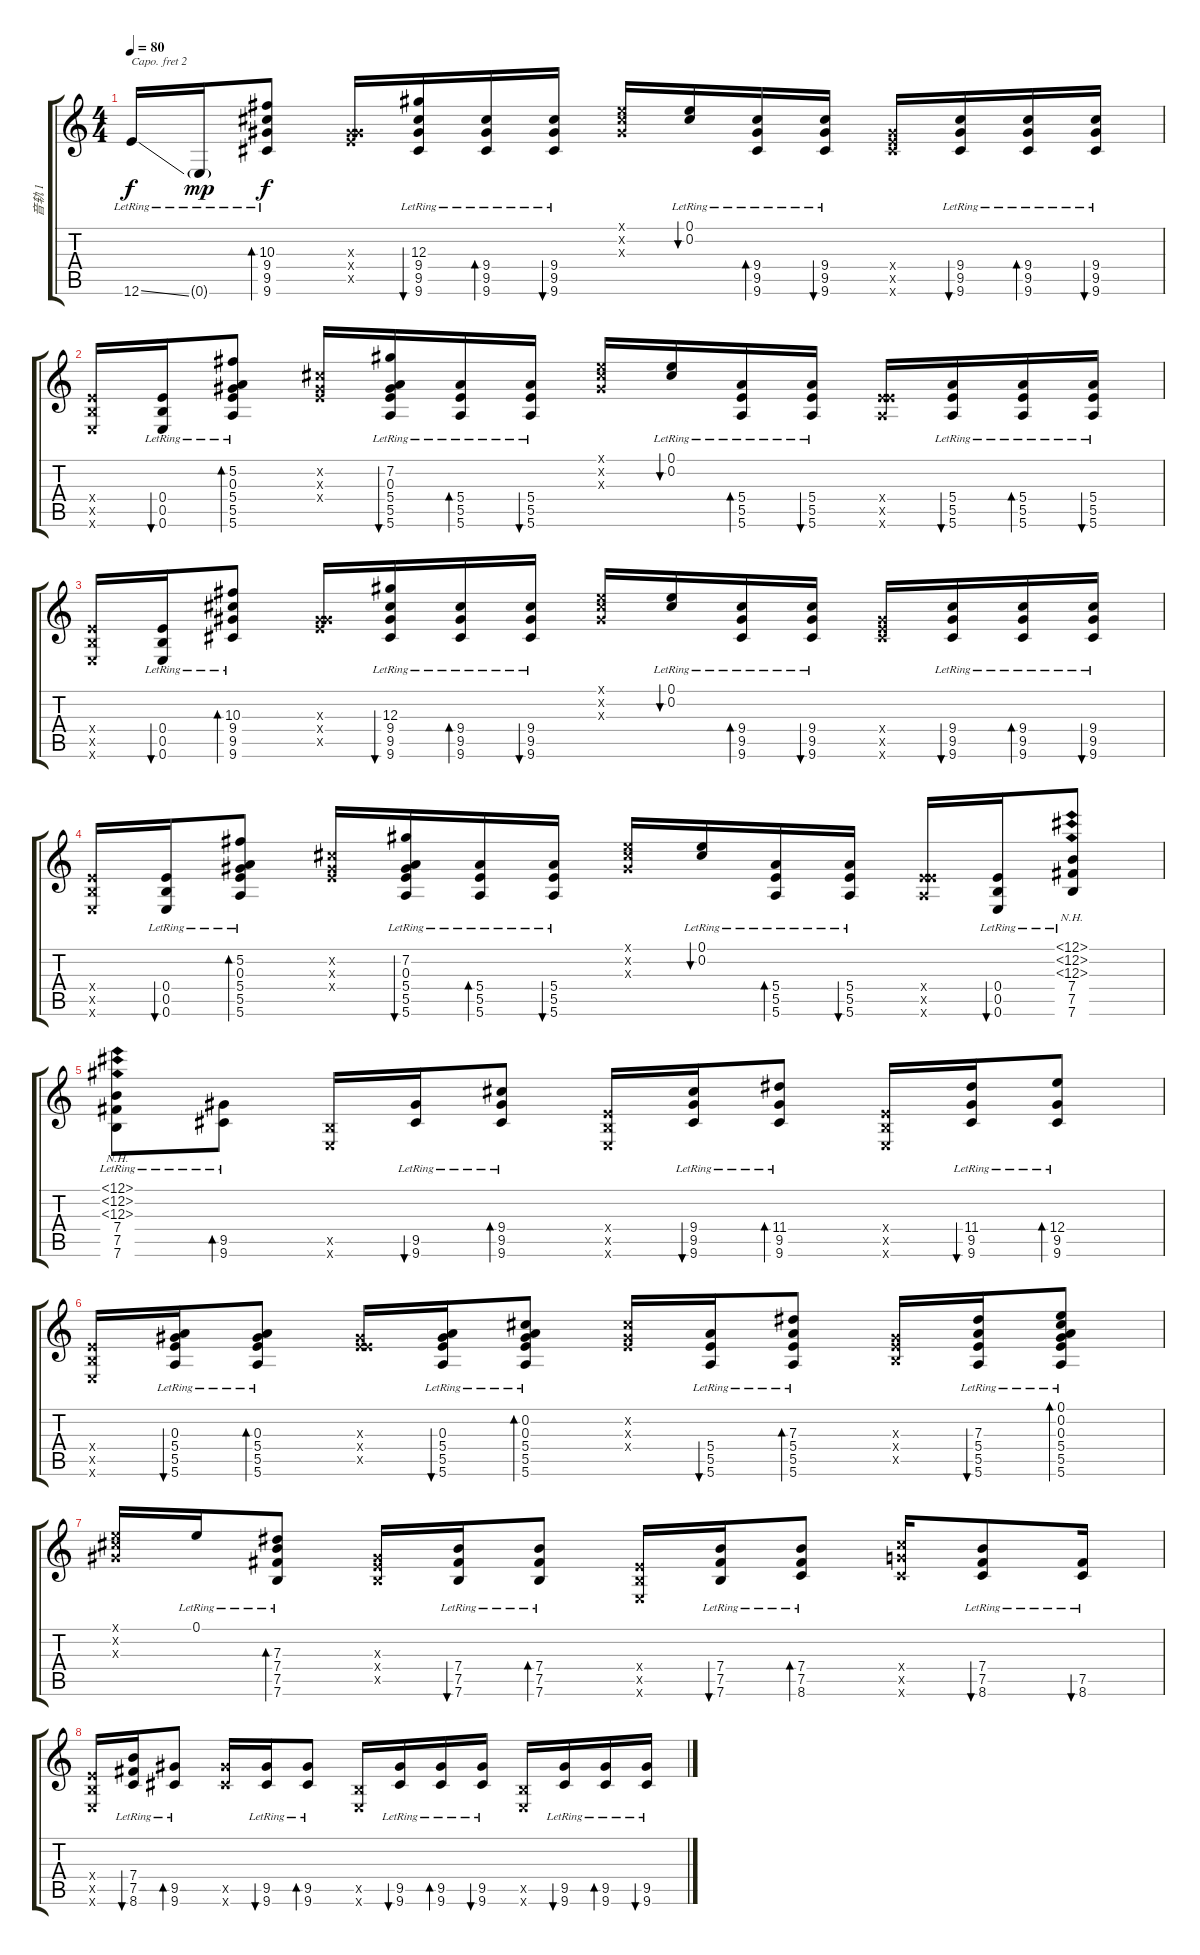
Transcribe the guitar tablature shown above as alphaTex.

\track ("音轨 1" "音轨 1") {instrument acousticguitarnylon}
\staff {score tabs}
\capo 2
\tuning (D4 B3 Gb3 D3 A2 D2) {hide}
\ts (4 4)
\tempo 80
\clef g2
\ks c
12.6{ss lr}.16{dy f} 0.6{g lr}.16{dy mp} (10.3{lr} 9.4{lr} 9.5{lr} 9.6{lr}).8{bd 30 dy f} (0.3{x} 0.4{x} 9.5{x}).16 (12.3{lr} 9.4{lr} 9.5{lr} 9.6{lr}).16{bu 30} (9.4{lr} 9.5{lr} 9.6{lr}).16{bd 30} (9.4{lr} 9.5{lr} 9.6{lr}).16{bu 30} (0.1{x} 0.2{x} 0.3{x}).16 (0.1{lr} 0.2{lr}).16{bu 30} (9.4{lr} 9.5{lr} 9.6{lr}).16{bd 30} (9.4{lr} 9.5{lr} 9.6{lr}).16{bu 30} (0.4{x} 9.5{x} 9.6{x}).16 (9.4{lr} 9.5{lr} 9.6{lr}).16{bu 30} (9.4{lr} 9.5{lr} 9.6{lr}).16{bd 30} (9.4{lr} 9.5{lr} 9.6{lr}).16{bu 30} |
(0.4{x} 0.5{x} 0.6{x}).16 (0.4{lr} 0.5{lr} 0.6{lr}).16{bu 30} (5.2{lr} 0.3{lr} 5.4{lr} 5.5{lr} 5.6{lr}).8{bd 30} (0.2{x} 0.3{x} 0.4{x}).16 (7.2{lr} 0.3{lr} 5.4{lr} 5.5{lr} 5.6{lr}).16{bu 30} (5.4{lr} 5.5{lr} 5.6{lr}).16{bd 30} (5.4{lr} 5.5{lr} 5.6{lr}).16{bu 30} (0.1{x} 0.2{x} 0.3{x}).16 (0.1{lr} 0.2{lr}).16{bu 30} (5.4{lr} 5.5{lr} 5.6{lr}).16{bd 30} (5.4{lr} 5.5{lr} 5.6{lr}).16{bu 30} (0.4{x} 5.5{x} 5.6{x}).16 (5.4{lr} 5.5{lr} 5.6{lr}).16{bu 30} (5.4{lr} 5.5{lr} 5.6{lr}).16{bd 30} (5.4{lr} 5.5{lr} 5.6{lr}).16{bu 30} |
(0.4{x} 0.5{x} 0.6{x}).16 (0.4{lr} 0.5{lr} 0.6{lr}).16{bu 30} (10.3{lr} 9.4{lr} 9.5{lr} 9.6{lr}).8{bd 30} (0.3{x} 0.4{x} 9.5{x}).16 (12.3{lr} 9.4{lr} 9.5{lr} 9.6{lr}).16{bu 30} (9.4{lr} 9.5{lr} 9.6{lr}).16{bd 30} (9.4{lr} 9.5{lr} 9.6{lr}).16{bu 30} (0.1{x} 0.2{x} 0.3{x}).16 (0.1{lr} 0.2{lr}).16{bu 30} (9.4{lr} 9.5{lr} 9.6{lr}).16{bd 30} (9.4{lr} 9.5{lr} 9.6{lr}).16{bu 30} (0.4{x} 9.5{x} 9.6{x}).16 (9.4{lr} 9.5{lr} 9.6{lr}).16{bu 30} (9.4{lr} 9.5{lr} 9.6{lr}).16{bd 30} (9.4{lr} 9.5{lr} 9.6{lr}).16{bu 30} |
(0.4{x} 0.5{x} 0.6{x}).16 (0.4{lr} 0.5{lr} 0.6{lr}).16{bu 30} (5.2{lr} 0.3{lr} 5.4{lr} 5.5{lr} 5.6{lr}).8{bd 30} (0.2{x} 0.3{x} 0.4{x}).16 (7.2{lr} 0.3{lr} 5.4{lr} 5.5{lr} 5.6{lr}).16{bu 30} (5.4{lr} 5.5{lr} 5.6{lr}).16{bd 30} (5.4{lr} 5.5{lr} 5.6{lr}).16{bu 30} (0.1{x} 0.2{x} 0.3{x}).16 (0.1{lr} 0.2{lr}).16{bu 30} (5.4{lr} 5.5{lr} 5.6{lr}).16{bd 30} (5.4{lr} 5.5{lr} 5.6{lr}).16{bu 30} (0.4{x} 5.5{x} 5.6{x}).16 (0.4{lr} 0.5{lr} 0.6{lr}).16{bu 30} (12.1{nh lr} 12.2{nh lr} 12.3{nh lr} 7.4{lr} 7.5{lr} 7.6{lr}).8 |
(12.1{nh lr} 12.2{nh lr} 12.3{nh lr} 7.4{lr} 7.5{lr} 7.6{lr}).8 (9.5{lr} 9.6{lr}).8{bd 30} (0.5{x} 0.6{x}).16 (9.5{lr} 9.6{lr}).16{bu 30} (9.4{lr} 9.5{lr} 9.6{lr}).8{bd 30} (0.4{x} 0.5{x} 0.6{x}).16 (9.4{lr} 9.5{lr} 9.6{lr}).16{bu 30} (11.4{lr} 9.5{lr} 9.6{lr}).8{bd 30} (0.4{x} 0.5{x} 0.6{x}).16 (11.4{lr} 9.5{lr} 9.6{lr}).16{bu 30} (12.4{lr} 9.5{lr} 9.6{lr}).8{bd 30} |
(0.4{x} 0.5{x} 0.6{x}).16 (0.3{lr} 5.4{lr} 5.5{lr} 5.6{lr}).16{bu 30} (0.3{lr} 5.4{lr} 5.5{lr} 5.6{lr}).8{bd 30} (0.3{x} 0.4{x} 5.5{x}).16 (0.3{lr} 5.4{lr} 5.5{lr} 5.6{lr}).16{bu 30} (0.2{lr} 0.3{lr} 5.4{lr} 5.5{lr} 5.6{lr}).8{bd 30} (0.2{x} 0.3{x} 0.4{x}).16 (5.4{lr} 5.5{lr} 5.6{lr}).16{bu 30} (7.3{lr} 5.4{lr} 5.5{lr} 5.6{lr}).8{bd 30} (0.3{x} 0.4{x} 0.5{x}).16 (7.3{lr} 5.4{lr} 5.5{lr} 5.6{lr}).16{bu 30} (0.1{lr} 0.2{lr} 0.3{lr} 5.4{lr} 5.5{lr} 5.6{lr}).8{bd 30} |
(0.1{x} 0.2{x} 0.3{x}).16 0.1{lr}.16 (7.3{lr} 7.4{lr} 7.5{lr} 7.6{lr}).8{bd 30} (0.3{x} 0.4{x} 0.5{x}).16 (7.4{lr} 7.5{lr} 7.6{lr}).16{bu 30} (7.4{lr} 7.5{lr} 7.6{lr}).8{bd 30} (0.4{x} 0.5{x} 0.6{x}).16 (7.4{lr} 7.5{lr} 7.6{lr}).16{bu 30} (7.4{lr} 7.5{lr} 8.6{lr}).8{bd 30} (9.4{x} 8.5{x} 8.6{x}).16 (7.4{lr} 7.5{lr} 8.6{lr}).8{bu 30} (7.5{lr} 8.6{lr}).16{bu 30} |
(0.4{x} 0.5{x} 0.6{x}).16 (7.4{lr} 7.5{lr} 8.6{lr}).16{bu 30} (9.5{lr} 9.6{lr}).8{bd 30} (9.5{x} 9.6{x}).16 (9.5{lr} 9.6{lr}).16{bu 30} (9.5{lr} 9.6{lr}).8{bd 30} (0.5{x} 0.6{x}).16 (9.5{lr} 9.6{lr}).16{bu 30} (9.5{lr} 9.6{lr}).16{bd 30} (9.5{lr} 9.6{lr}).16{bu 30} (0.5{x} 0.6{x}).16 (9.5{lr} 9.6{lr}).16{bu 30} (9.5{lr} 9.6{lr}).16{bd 30} (9.5{lr} 9.6{lr}).16{bu 30}
